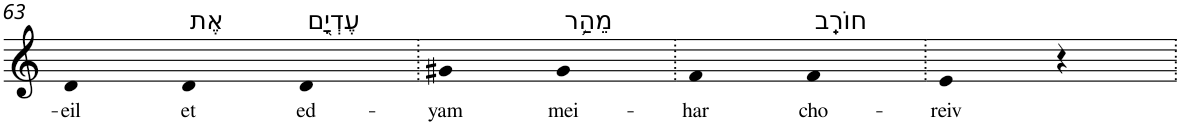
**kern	**text
*part1	*part1
*staff1	*staff1
*I"Piano	*
*I'Pno	*
!!LO:PB:g=z
*clefG2	*
*k[]	*
=63	=63
!	!LO:LY:b
4d	-eil
!LO:TX:a:t=אֶת	!
!	!LO:LY:b
4d	et
!LO:TX:a:t=עֶדְיָ֖ם	!
!	!LO:LY:b
4d	ed-
=64.	=64.
!	!LO:LY:b
4g#X	-yam
!LO:TX:a:t=מֵהַ֥ר	!
!	!LO:LY:b
4g#	mei-
=65.	=65.
!	!LO:LY:b
4f	-har
!LO:TX:a:t=חוֹרֵֽב	!
!	!LO:LY:b
4f	cho-
=66.	=66.
!	!LO:LY:b
4e	-reiv
4r	.
=.	=.
*-	*-
